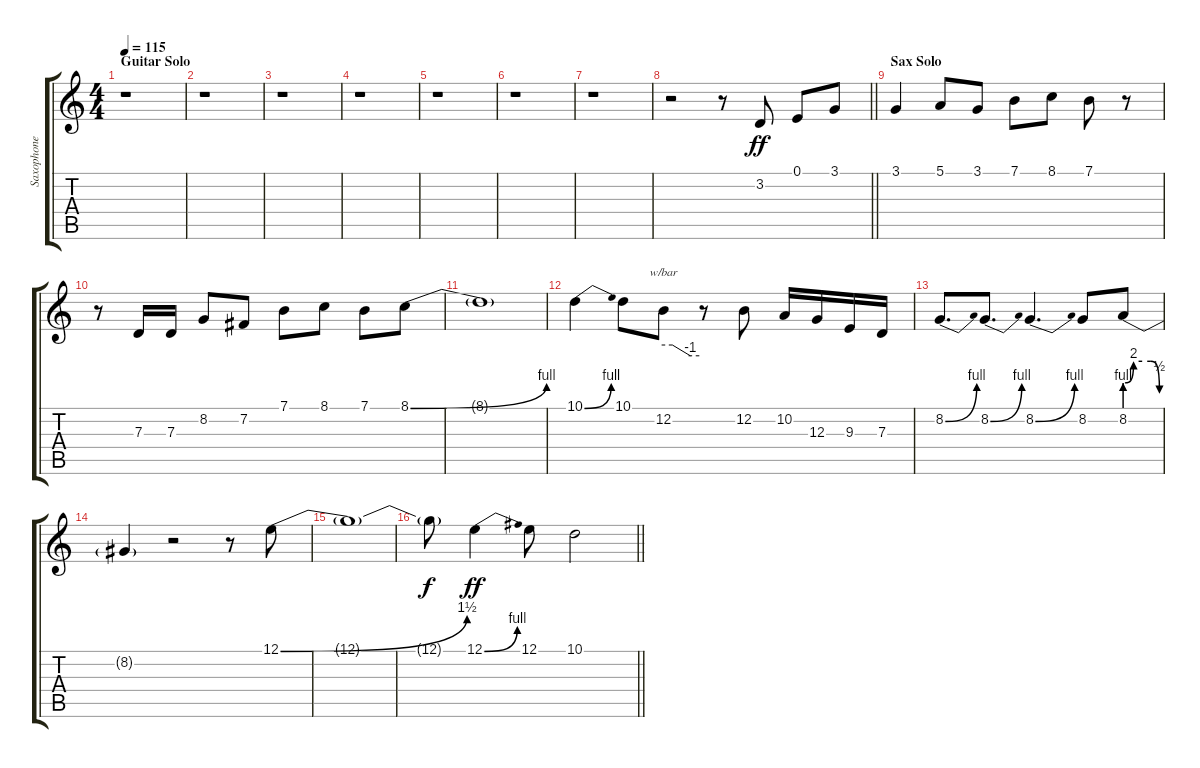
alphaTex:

\track ("Saxophone" "Saxophone") {instrument altosax}
\staff {score tabs}
\tuning (E4 B3 G3 D3 A2 E2) {hide}
\ts (4 4)
\section ("" "Guitar Solo")
\tempo 115
\clef g2
\ks c
r.1{dy ff} |
r.1 |
r.1 |
r.1 |
r.1 |
r.1 |
r.1 |
\barLineRight lightlight
r.2 r.8 3.2.8 0.1.8 3.1.8 |
\section ("" "Sax Solo")
3.1.4 5.1.8 3.1.8 7.1.8 8.1.8 7.1.8 r.8 |
r.8 7.3.16 7.3.16 8.2.8 7.2.8 7.1.8 8.1.8 7.1.8 8.1{be (bend 0 0 60 4)}.8 |
8.1{t}.1 |
10.1{be (bend 0 0 60 4)}.4 10.1.8 12.2.8{tbe (custom default 0 0 15 0 45 -4 60 -4)} r.8 12.2.8 10.2.16 12.3.16 9.3.16 7.3.16 |
8.2{be (bend 0 0 60 4)}.8{d} 8.2{be (bend 0 0 60 4)}.8{d} 8.2{be (bend 0 0 60 4)}.4{d} 8.2.8 8.2{be (custom 0 4 15 8 30 8 45 8 60 2)}.8 |
8.2{t}.4 r.2 r.8 12.1{be (bend 0 0 60 6)}.8 |
12.1{t}.1 |
\barLineRight lightlight
12.1{t}.8{dy f} 12.1{be (bend 0 0 60 4)}.4{dy ff} 12.1.8 10.1.2
